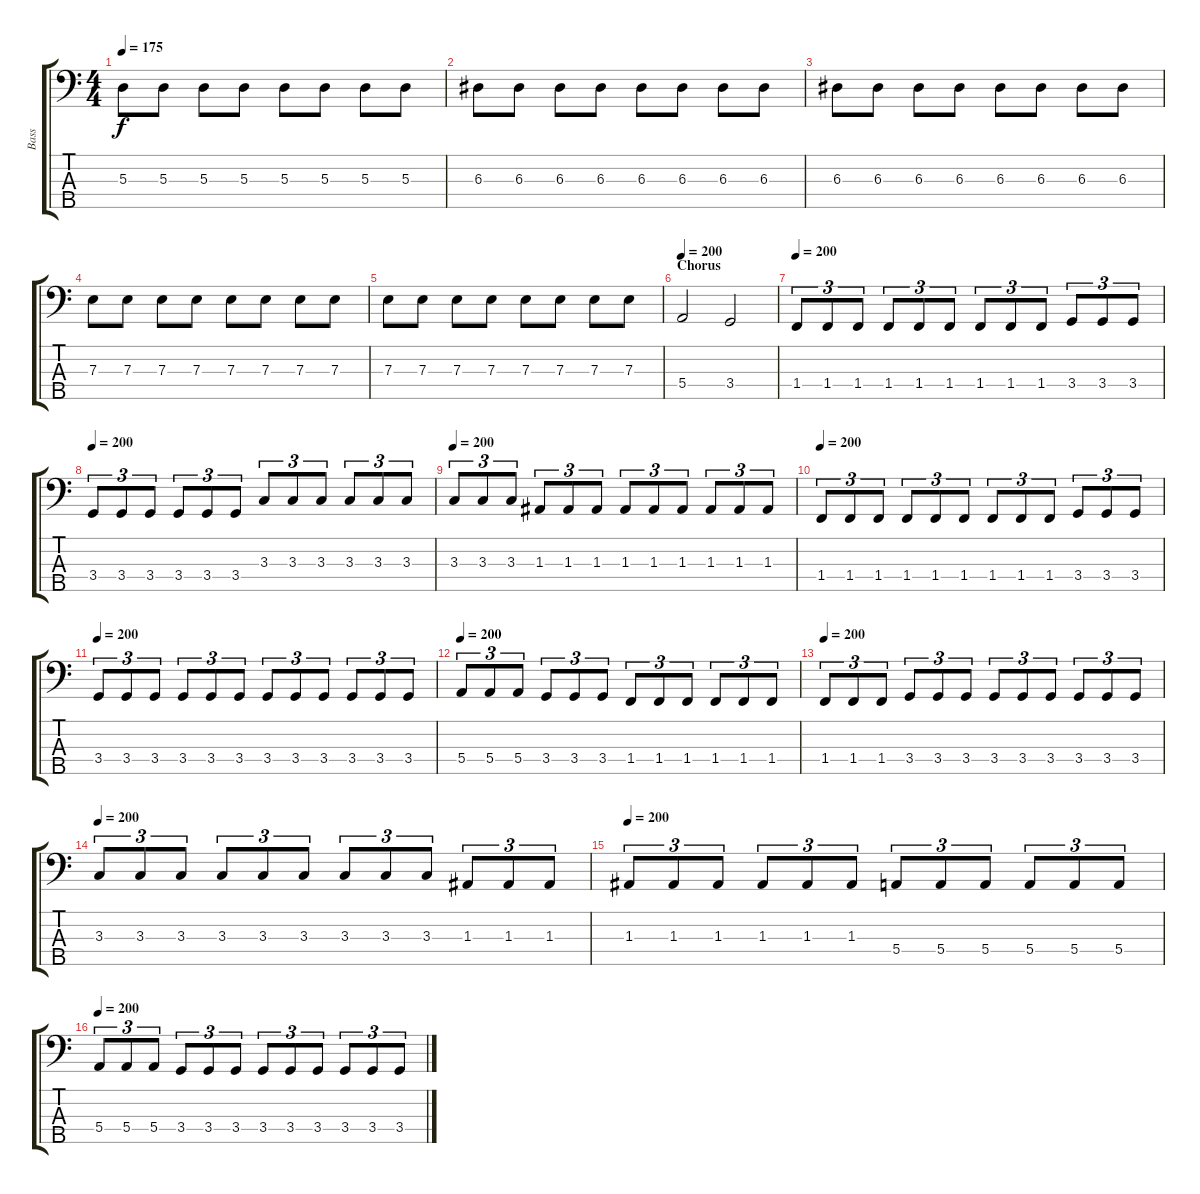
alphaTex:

\track ("Bass" "Bass") {instrument electricbassfinger}
\staff {score tabs}
\tuning (G2 D2 A1 E1 B0) {hide}
\ts (4 4)
\tempo 175
\clef f4
\ks c
5.3.8{dy f} 5.3.8 5.3.8 5.3.8 5.3.8 5.3.8 5.3.8 5.3.8 |
6.3.8 6.3.8 6.3.8 6.3.8 6.3.8 6.3.8 6.3.8 6.3.8 |
6.3.8 6.3.8 6.3.8 6.3.8 6.3.8 6.3.8 6.3.8 6.3.8 |
7.3.8 7.3.8 7.3.8 7.3.8 7.3.8 7.3.8 7.3.8 7.3.8 |
7.3.8 7.3.8 7.3.8 7.3.8 7.3.8 7.3.8 7.3.8 7.3.8 |
\section ("" "Chorus")
\tempo 200
5.4.2 3.4.2 |
\tempo 200
1.4.8{tu (3 2)} 1.4.8{tu (3 2)} 1.4.8{tu (3 2)} 1.4.8{tu (3 2)} 1.4.8{tu (3 2)} 1.4.8{tu (3 2)} 1.4.8{tu (3 2)} 1.4.8{tu (3 2)} 1.4.8{tu (3 2)} 3.4.8{tu (3 2)} 3.4.8{tu (3 2)} 3.4.8{tu (3 2)} |
\tempo 200
3.4.8{tu (3 2)} 3.4.8{tu (3 2)} 3.4.8{tu (3 2)} 3.4.8{tu (3 2)} 3.4.8{tu (3 2)} 3.4.8{tu (3 2)} 3.3.8{tu (3 2)} 3.3.8{tu (3 2)} 3.3.8{tu (3 2)} 3.3.8{tu (3 2)} 3.3.8{tu (3 2)} 3.3.8{tu (3 2)} |
\tempo 200
3.3.8{tu (3 2)} 3.3.8{tu (3 2)} 3.3.8{tu (3 2)} 1.3.8{tu (3 2)} 1.3.8{tu (3 2)} 1.3.8{tu (3 2)} 1.3.8{tu (3 2)} 1.3.8{tu (3 2)} 1.3.8{tu (3 2)} 1.3.8{tu (3 2)} 1.3.8{tu (3 2)} 1.3.8{tu (3 2)} |
\tempo 200
1.4.8{tu (3 2)} 1.4.8{tu (3 2)} 1.4.8{tu (3 2)} 1.4.8{tu (3 2)} 1.4.8{tu (3 2)} 1.4.8{tu (3 2)} 1.4.8{tu (3 2)} 1.4.8{tu (3 2)} 1.4.8{tu (3 2)} 3.4.8{tu (3 2)} 3.4.8{tu (3 2)} 3.4.8{tu (3 2)} |
\tempo 200
3.4.8{tu (3 2)} 3.4.8{tu (3 2)} 3.4.8{tu (3 2)} 3.4.8{tu (3 2)} 3.4.8{tu (3 2)} 3.4.8{tu (3 2)} 3.4.8{tu (3 2)} 3.4.8{tu (3 2)} 3.4.8{tu (3 2)} 3.4.8{tu (3 2)} 3.4.8{tu (3 2)} 3.4.8{tu (3 2)} |
\tempo 200
5.4.8{tu (3 2)} 5.4.8{tu (3 2)} 5.4.8{tu (3 2)} 3.4.8{tu (3 2)} 3.4.8{tu (3 2)} 3.4.8{tu (3 2)} 1.4.8{tu (3 2)} 1.4.8{tu (3 2)} 1.4.8{tu (3 2)} 1.4.8{tu (3 2)} 1.4.8{tu (3 2)} 1.4.8{tu (3 2)} |
\tempo 200
1.4.8{tu (3 2)} 1.4.8{tu (3 2)} 1.4.8{tu (3 2)} 3.4.8{tu (3 2)} 3.4.8{tu (3 2)} 3.4.8{tu (3 2)} 3.4.8{tu (3 2)} 3.4.8{tu (3 2)} 3.4.8{tu (3 2)} 3.4.8{tu (3 2)} 3.4.8{tu (3 2)} 3.4.8{tu (3 2)} |
\tempo 200
3.3.8{tu (3 2)} 3.3.8{tu (3 2)} 3.3.8{tu (3 2)} 3.3.8{tu (3 2)} 3.3.8{tu (3 2)} 3.3.8{tu (3 2)} 3.3.8{tu (3 2)} 3.3.8{tu (3 2)} 3.3.8{tu (3 2)} 1.3.8{tu (3 2)} 1.3.8{tu (3 2)} 1.3.8{tu (3 2)} |
\tempo 200
1.3.8{tu (3 2)} 1.3.8{tu (3 2)} 1.3.8{tu (3 2)} 1.3.8{tu (3 2)} 1.3.8{tu (3 2)} 1.3.8{tu (3 2)} 5.4.8{tu (3 2)} 5.4.8{tu (3 2)} 5.4.8{tu (3 2)} 5.4.8{tu (3 2)} 5.4.8{tu (3 2)} 5.4.8{tu (3 2)} |
\tempo 200
5.4.8{tu (3 2)} 5.4.8{tu (3 2)} 5.4.8{tu (3 2)} 3.4.8{tu (3 2)} 3.4.8{tu (3 2)} 3.4.8{tu (3 2)} 3.4.8{tu (3 2)} 3.4.8{tu (3 2)} 3.4.8{tu (3 2)} 3.4.8{tu (3 2)} 3.4.8{tu (3 2)} 3.4.8{tu (3 2)}
